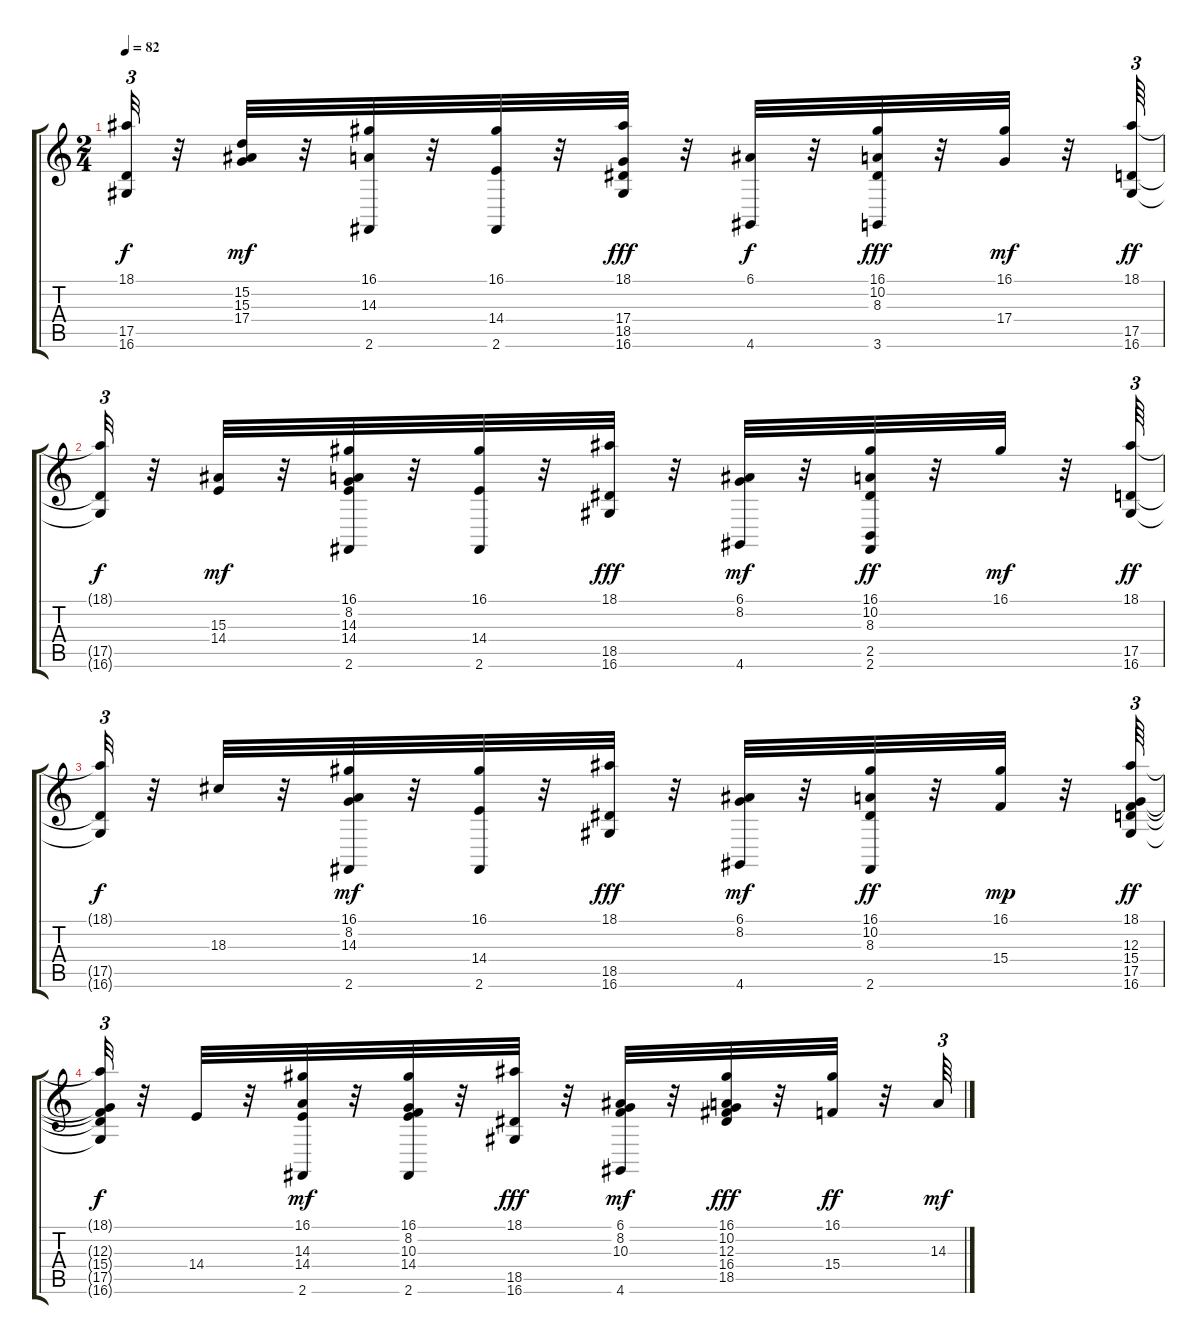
\track "" {instrument acousticgrandpiano}
\staff {score tabs}
\tuning (E4 B3 G3 D3 A2 E2) {hide}
\ts (2 4)
\tempo 82
\clef g2
\ks c
(18.1{t} 17.5{t} 16.6{t}).32{tu (3 2) dy f} r.32 (15.2 15.3 17.4).32{dy mf} r.32 (16.1 14.3 2.6).32 r.32 (16.1 14.4 2.6).32 r.32 (18.1 17.4 18.5 16.6).32{dy fff} r.32 (6.1 4.6).32{dy f} r.32 (16.1 10.2 8.3 3.6).32{dy fff} r.32 (16.1 17.4).32{dy mf} r.32 (18.1 17.5 16.6).64{tu (3 2) dy ff} |
(18.1{t} 17.5{t} 16.6{t}).32{tu (3 2) dy f} r.32 (15.3 14.4).32{dy mf} r.32 (16.1 8.2 14.3 14.4 2.6).32 r.32 (16.1 14.4 2.6).32 r.32 (18.1 18.5 16.6).32{dy fff} r.32 (6.1 8.2 4.6).32{dy mf} r.32 (16.1 10.2 8.3 2.5 2.6).32{dy ff} r.32 16.1.32{dy mf} r.32 (18.1 17.5 16.6).64{tu (3 2) dy ff} |
(18.1{t} 17.5{t} 16.6{t}).32{tu (3 2) dy f} r.32 18.3.32 r.32 (16.1 8.2 14.3 2.6).32{dy mf} r.32 (16.1 14.4 2.6).32 r.32 (18.1 18.5 16.6).32{dy fff} r.32 (6.1 8.2 4.6).32{dy mf} r.32 (16.1 10.2 8.3 2.6).32{dy ff} r.32 (16.1 15.4).32{dy mp} r.32 (18.1 12.3 15.4 17.5 16.6).64{tu (3 2) dy ff} |
(18.1{t} 12.3{t} 15.4{t} 17.5{t} 16.6{t}).32{tu (3 2) dy f} r.32 14.4.32 r.32 (16.1 14.3 14.4 2.6).32{dy mf} r.32 (16.1 8.2 10.3 14.4 2.6).32 r.32 (18.1 18.5 16.6).32{dy fff} r.32 (6.1 8.2 10.3 4.6).32{dy mf} r.32 (16.1 10.2 12.3 16.4 18.5).32{dy fff} r.32 (16.1 15.4).32{dy ff} r.32 14.3.64{tu (3 2) dy mf}
